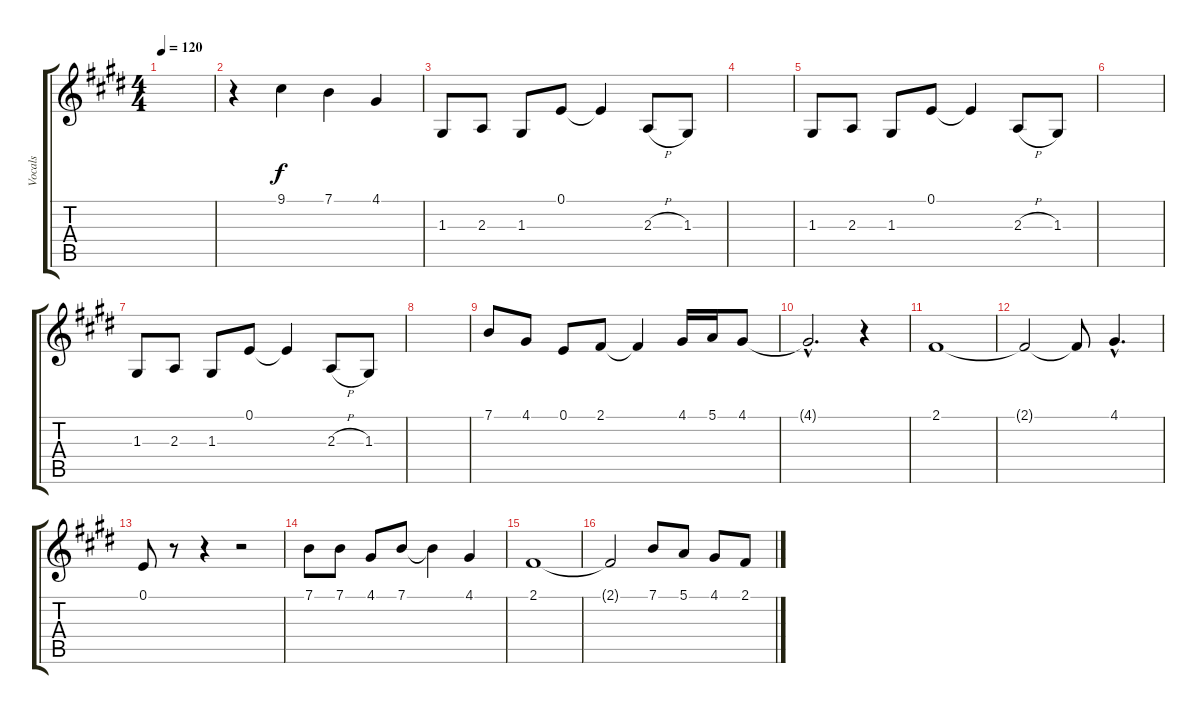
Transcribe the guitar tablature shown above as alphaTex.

\track ("Vocals" "Vocals") {instrument trumpet}
\staff {score tabs}
\tuning (E4 B3 G3 D3 A2 E2) {hide}
\ts (4 4)
\tempo 120
\clef g2
\ks e
|
r.4 9.1.4 7.1.4 4.1.4 |
1.3.8 2.3.8 1.3.8 0.1.8 0.1{t}.4 2.3{h}.8 1.3.8 |
|
1.3.8 2.3.8 1.3.8 0.1.8 0.1{t}.4 2.3{h}.8 1.3.8 |
|
1.3.8 2.3.8 1.3.8 0.1.8 0.1{t}.4 2.3{h}.8 1.3.8 |
|
7.1.8 4.1.8 0.1.8 2.1.8 2.1{t}.4 4.1.16 5.1.16 4.1.8 |
4.1{hac t}.2{d} r.4 |
2.1.1 |
2.1{t}.2 2.1{t}.8 4.1{hac}.4{d} |
0.1.8 r.8 r.4 r.2 |
7.1.8 7.1.8 4.1.8 7.1.8 7.1{t}.4 4.1.4 |
2.1.1 |
2.1{t}.2 7.1.8 5.1.8 4.1.8 2.1.8
